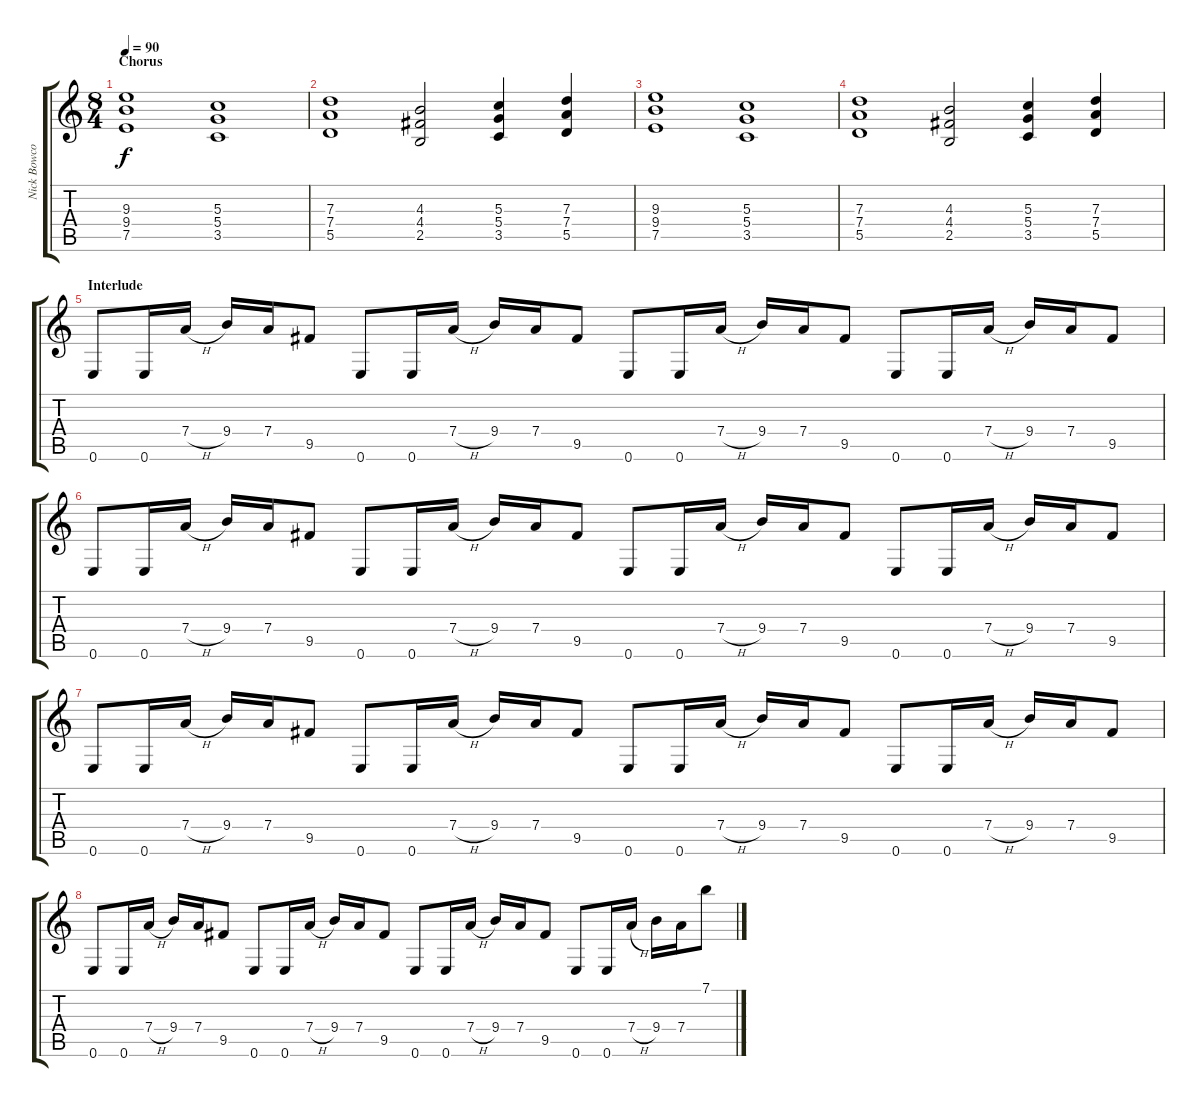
\track ("Nick Bowcott" "Nick Bowco") {instrument distortionguitar}
\staff {score tabs}
\tuning (E4 B3 G3 D3 A2 E2) {hide}
\ts (8 4)
\section ("" "Chorus")
\tempo 90
\clef g2
\ks c
(9.3 9.4 7.5).1{dy f} (5.3 5.4 3.5).1 |
(7.3 7.4 5.5).1 (4.3 4.4 2.5).2 (5.3 5.4 3.5).4 (7.3 7.4 5.5).4 |
(9.3 9.4 7.5).1 (5.3 5.4 3.5).1 |
(7.3 7.4 5.5).1 (4.3 4.4 2.5).2 (5.3 5.4 3.5).4 (7.3 7.4 5.5).4 |
\section ("" "Interlude")
0.6.8 0.6.16 7.4{h}.16 9.4.16 7.4.16 9.5.8 0.6.8 0.6.16 7.4{h}.16 9.4.16 7.4.16 9.5.8 0.6.8 0.6.16 7.4{h}.16 9.4.16 7.4.16 9.5.8 0.6.8 0.6.16 7.4{h}.16 9.4.16 7.4.16 9.5.8 |
0.6.8 0.6.16 7.4{h}.16 9.4.16 7.4.16 9.5.8 0.6.8 0.6.16 7.4{h}.16 9.4.16 7.4.16 9.5.8 0.6.8 0.6.16 7.4{h}.16 9.4.16 7.4.16 9.5.8 0.6.8 0.6.16 7.4{h}.16 9.4.16 7.4.16 9.5.8 |
0.6.8 0.6.16 7.4{h}.16 9.4.16 7.4.16 9.5.8 0.6.8 0.6.16 7.4{h}.16 9.4.16 7.4.16 9.5.8 0.6.8 0.6.16 7.4{h}.16 9.4.16 7.4.16 9.5.8 0.6.8 0.6.16 7.4{h}.16 9.4.16 7.4.16 9.5.8 |
0.6.8 0.6.16 7.4{h}.16 9.4.16 7.4.16 9.5.8 0.6.8 0.6.16 7.4{h}.16 9.4.16 7.4.16 9.5.8 0.6.8 0.6.16 7.4{h}.16 9.4.16 7.4.16 9.5.8 0.6.8 0.6.16 7.4{h}.16 9.4.16 7.4.16 7.1.8
